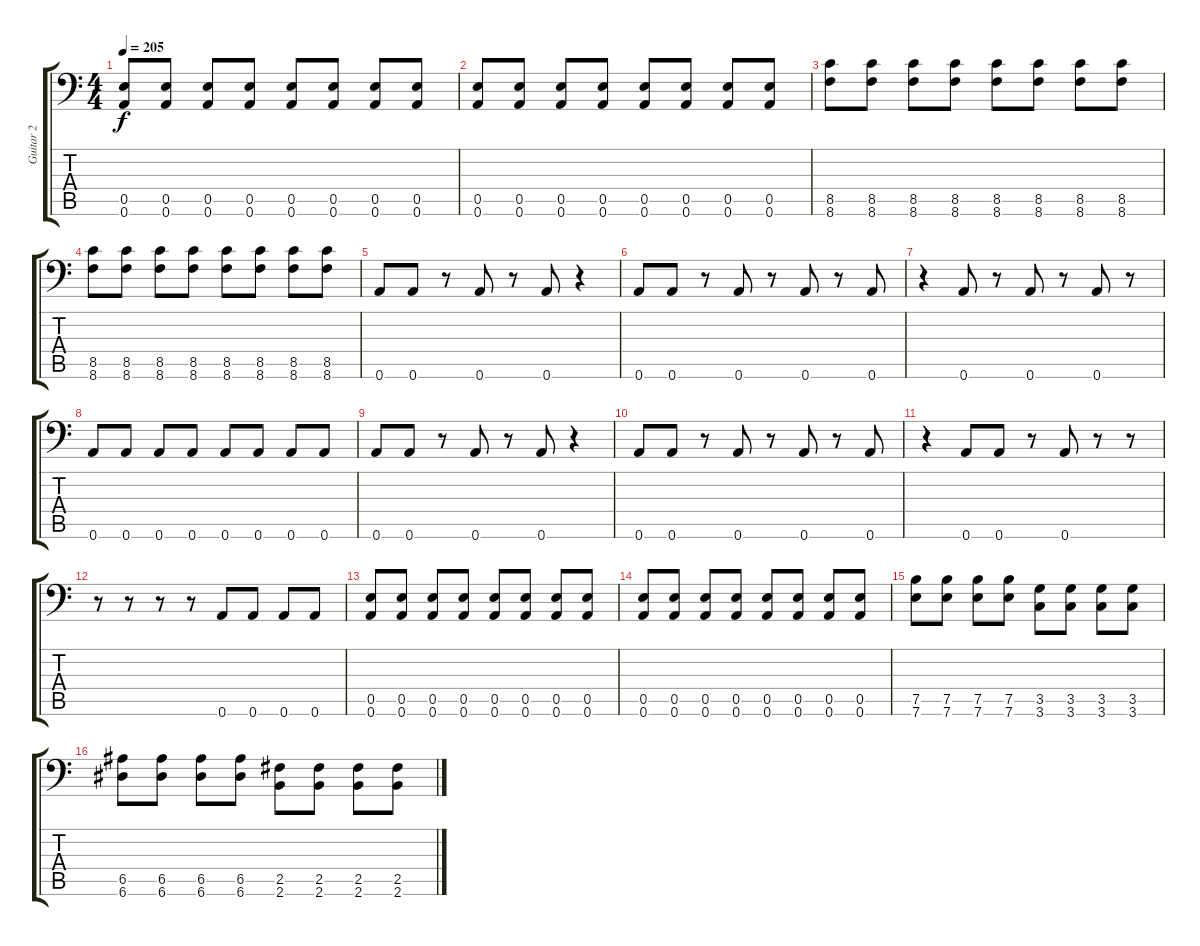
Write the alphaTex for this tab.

\track ("Guitar 2" "Guitar 2") {instrument distortionguitar}
\staff {score tabs}
\tuning (B3 Gb3 D3 A2 E2 A1) {hide}
\ts (4 4)
\tempo 205
\clef f4
\ks c
(0.5 0.6).8{dy f} (0.5 0.6).8 (0.5 0.6).8 (0.5 0.6).8 (0.5 0.6).8 (0.5 0.6).8 (0.5 0.6).8 (0.5 0.6).8 |
(0.5 0.6).8 (0.5 0.6).8 (0.5 0.6).8 (0.5 0.6).8 (0.5 0.6).8 (0.5 0.6).8 (0.5 0.6).8 (0.5 0.6).8 |
(8.5 8.6).8 (8.5 8.6).8 (8.5 8.6).8 (8.5 8.6).8 (8.5 8.6).8 (8.5 8.6).8 (8.5 8.6).8 (8.5 8.6).8 |
(8.5 8.6).8 (8.5 8.6).8 (8.5 8.6).8 (8.5 8.6).8 (8.5 8.6).8 (8.5 8.6).8 (8.5 8.6).8 (8.5 8.6).8 |
0.6.8 0.6.8 r.8 0.6.8 r.8 0.6.8 r.4 |
0.6.8 0.6.8 r.8 0.6.8 r.8 0.6.8 r.8 0.6.8 |
r.4 0.6.8 r.8 0.6.8 r.8 0.6.8 r.8 |
0.6.8 0.6.8 0.6.8 0.6.8 0.6.8 0.6.8 0.6.8 0.6.8 |
0.6.8 0.6.8 r.8 0.6.8 r.8 0.6.8 r.4 |
0.6.8 0.6.8 r.8 0.6.8 r.8 0.6.8 r.8 0.6.8 |
r.4 0.6.8 0.6.8 r.8 0.6.8 r.8 r.8 |
r.8 r.8 r.8 r.8 0.6.8 0.6.8 0.6.8 0.6.8 |
(0.5 0.6).8 (0.5 0.6).8 (0.5 0.6).8 (0.5 0.6).8 (0.5 0.6).8 (0.5 0.6).8 (0.5 0.6).8 (0.5 0.6).8 |
(0.5 0.6).8 (0.5 0.6).8 (0.5 0.6).8 (0.5 0.6).8 (0.5 0.6).8 (0.5 0.6).8 (0.5 0.6).8 (0.5 0.6).8 |
(7.5 7.6).8 (7.5 7.6).8 (7.5 7.6).8 (7.5 7.6).8 (3.5 3.6).8 (3.5 3.6).8 (3.5 3.6).8 (3.5 3.6).8 |
(6.5 6.6).8 (6.5 6.6).8 (6.5 6.6).8 (6.5 6.6).8 (2.5 2.6).8 (2.5 2.6).8 (2.5 2.6).8 (2.5 2.6).8
